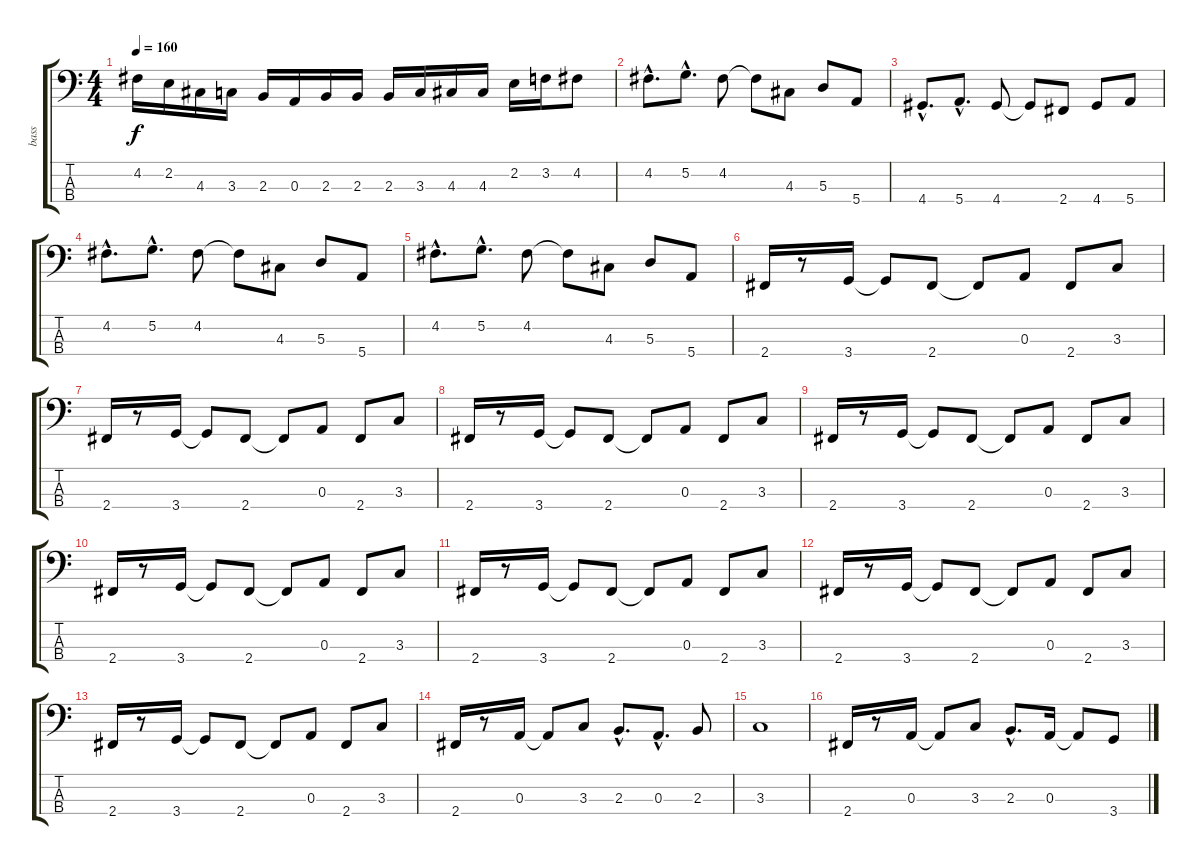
\track ("bass" "bass") {instrument electricbasspick}
\staff {score tabs}
\tuning (G2 D2 A1 E1) {hide}
\ts (4 4)
\tempo 160
\clef f4
\ks c
4.2.16{dy f} 2.2.16 4.3.16 3.3.16 2.3.16 0.3.16 2.3.16 2.3.16 2.3.16 3.3.16 4.3.16 4.3.16 2.2.16 3.2.16 4.2.8 |
4.2{hac}.8{d} 5.2{hac}.8{d} 4.2.8 4.2{t}.8 4.3.8 5.3.8 5.4.8 |
4.4{hac}.8{d} 5.4{hac}.8{d} 4.4.8 4.4{t}.8 2.4.8 4.4.8 5.4.8 |
4.2{hac}.8{d} 5.2{hac}.8{d} 4.2.8 4.2{t}.8 4.3.8 5.3.8 5.4.8 |
4.2{hac}.8{d} 5.2{hac}.8{d} 4.2.8 4.2{t}.8 4.3.8 5.3.8 5.4.8 |
2.4.16 r.8 3.4.16 3.4{t}.8 2.4.8 2.4{t}.8 0.3.8 2.4.8 3.3.8 |
2.4.16 r.8 3.4.16 3.4{t}.8 2.4.8 2.4{t}.8 0.3.8 2.4.8 3.3.8 |
2.4.16 r.8 3.4.16 3.4{t}.8 2.4.8 2.4{t}.8 0.3.8 2.4.8 3.3.8 |
2.4.16 r.8 3.4.16 3.4{t}.8 2.4.8 2.4{t}.8 0.3.8 2.4.8 3.3.8 |
2.4.16 r.8 3.4.16 3.4{t}.8 2.4.8 2.4{t}.8 0.3.8 2.4.8 3.3.8 |
2.4.16 r.8 3.4.16 3.4{t}.8 2.4.8 2.4{t}.8 0.3.8 2.4.8 3.3.8 |
2.4.16 r.8 3.4.16 3.4{t}.8 2.4.8 2.4{t}.8 0.3.8 2.4.8 3.3.8 |
2.4.16 r.8 3.4.16 3.4{t}.8 2.4.8 2.4{t}.8 0.3.8 2.4.8 3.3.8 |
2.4.16 r.8 0.3.16 0.3{t}.8 3.3.8 2.3{hac}.8{d} 0.3{hac}.8{d} 2.3.8 |
3.3.1 |
2.4.16 r.8 0.3.16 0.3{t}.8 3.3.8 2.3{hac}.8{d} 0.3.16 0.3{t}.8 3.4.8
